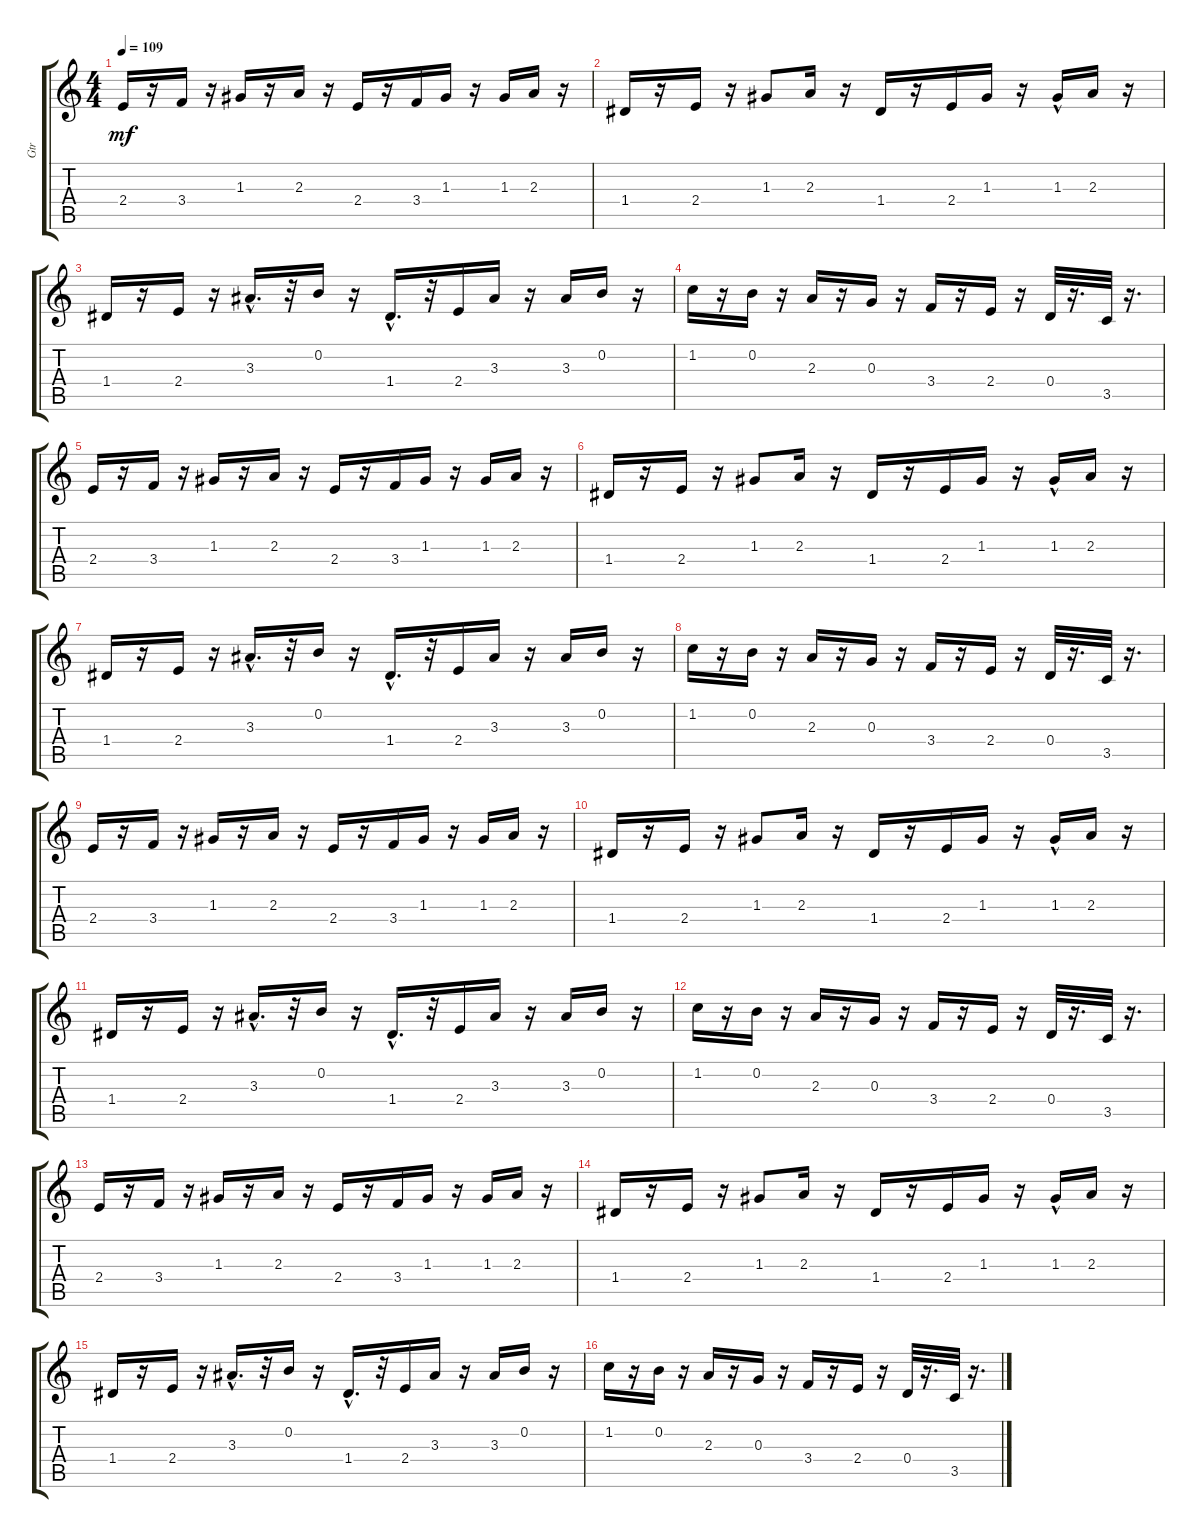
\track ("Gtr" "Gtr") {instrument distortionguitar}
\staff {score tabs}
\tuning (E4 B3 G3 D3 A2 E2) {hide}
\ts (4 4)
\tempo 109
\clef g2
\ks c
2.4.16{dy mf} r.16 3.4.16 r.16 1.3.16 r.16 2.3.16 r.16 2.4.16 r.16 3.4.16 1.3.16 r.16 1.3.16 2.3.16 r.16 |
1.4.16 r.16 2.4.16 r.16 1.3.8 2.3.16 r.16 1.4.16 r.16 2.4.16 1.3.16 r.16 1.3{hac}.16 2.3.16 r.16 |
1.4.16 r.16 2.4.16 r.16 3.3{hac}.16{d} r.32 0.2.16 r.16 1.4{hac}.16{d} r.32 2.4.16 3.3.16 r.16 3.3.16 0.2.16 r.16 |
1.2.16 r.16 0.2.16 r.16 2.3.16 r.16 0.3.16 r.16 3.4.16 r.16 2.4.16 r.16 0.4.32 r.16{d} 3.5.32 r.16{d} |
2.4.16 r.16 3.4.16 r.16 1.3.16 r.16 2.3.16 r.16 2.4.16 r.16 3.4.16 1.3.16 r.16 1.3.16 2.3.16 r.16 |
1.4.16 r.16 2.4.16 r.16 1.3.8 2.3.16 r.16 1.4.16 r.16 2.4.16 1.3.16 r.16 1.3{hac}.16 2.3.16 r.16 |
1.4.16 r.16 2.4.16 r.16 3.3{hac}.16{d} r.32 0.2.16 r.16 1.4{hac}.16{d} r.32 2.4.16 3.3.16 r.16 3.3.16 0.2.16 r.16 |
1.2.16 r.16 0.2.16 r.16 2.3.16 r.16 0.3.16 r.16 3.4.16 r.16 2.4.16 r.16 0.4.32 r.16{d} 3.5.32 r.16{d} |
2.4.16 r.16 3.4.16 r.16 1.3.16 r.16 2.3.16 r.16 2.4.16 r.16 3.4.16 1.3.16 r.16 1.3.16 2.3.16 r.16 |
1.4.16 r.16 2.4.16 r.16 1.3.8 2.3.16 r.16 1.4.16 r.16 2.4.16 1.3.16 r.16 1.3{hac}.16 2.3.16 r.16 |
1.4.16 r.16 2.4.16 r.16 3.3{hac}.16{d} r.32 0.2.16 r.16 1.4{hac}.16{d} r.32 2.4.16 3.3.16 r.16 3.3.16 0.2.16 r.16 |
1.2.16 r.16 0.2.16 r.16 2.3.16 r.16 0.3.16 r.16 3.4.16 r.16 2.4.16 r.16 0.4.32 r.16{d} 3.5.32 r.16{d} |
2.4.16 r.16 3.4.16 r.16 1.3.16 r.16 2.3.16 r.16 2.4.16 r.16 3.4.16 1.3.16 r.16 1.3.16 2.3.16 r.16 |
1.4.16 r.16 2.4.16 r.16 1.3.8 2.3.16 r.16 1.4.16 r.16 2.4.16 1.3.16 r.16 1.3{hac}.16 2.3.16 r.16 |
1.4.16 r.16 2.4.16 r.16 3.3{hac}.16{d} r.32 0.2.16 r.16 1.4{hac}.16{d} r.32 2.4.16 3.3.16 r.16 3.3.16 0.2.16 r.16 |
1.2.16 r.16 0.2.16 r.16 2.3.16 r.16 0.3.16 r.16 3.4.16 r.16 2.4.16 r.16 0.4.32 r.16{d} 3.5.32 r.16{d}
